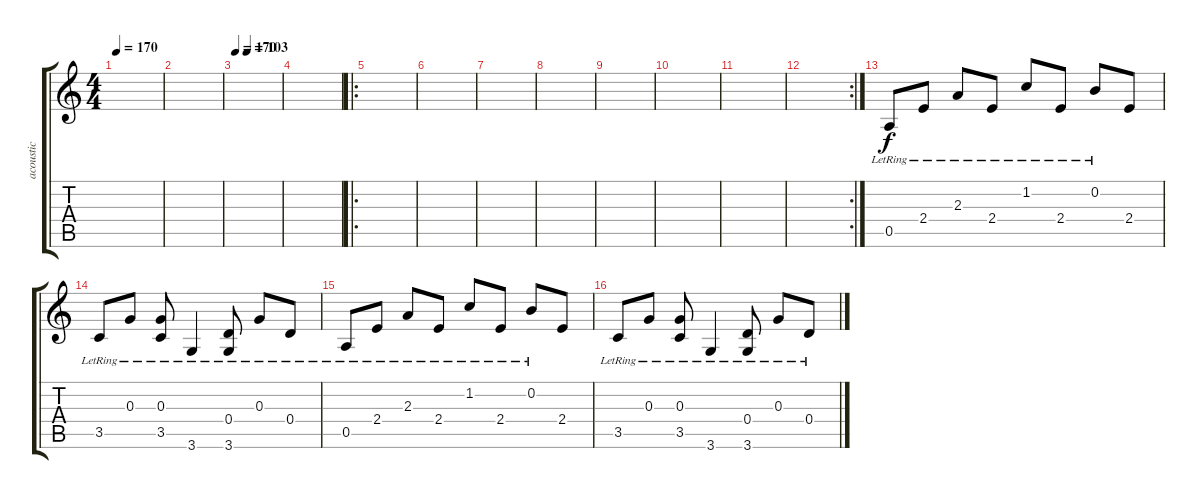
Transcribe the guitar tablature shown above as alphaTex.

\track ("acoustic" "acoustic") {instrument acousticguitarnylon}
\staff {score tabs}
\tuning (E4 B3 G3 D3 A2 E2) {hide}
\ts (4 4)
\tempo 170
\clef g2
\ks c
|
|
\tempo 170
\tempo (103 0.25)
|
|
\ro
|
|
|
|
|
|
|
\rc 2
|
0.5{lr}.8 2.4{lr}.8 2.3{lr}.8 2.4{lr}.8 1.2{lr}.8 2.4{lr}.8 0.2{lr}.8 2.4.8 |
3.5{lr}.8 0.3{lr}.8 (0.3{lr} 3.5{lr}).8 3.6{lr}.4 (0.4{lr} 3.6{lr}).8 0.3{lr}.8 0.4{lr}.8 |
0.5{lr}.8 2.4{lr}.8 2.3{lr}.8 2.4{lr}.8 1.2{lr}.8 2.4{lr}.8 0.2{lr}.8 2.4.8 |
3.5{lr}.8 0.3{lr}.8 (0.3{lr} 3.5{lr}).8 3.6{lr}.4 (0.4{lr} 3.6{lr}).8 0.3{lr}.8 0.4{lr}.8
